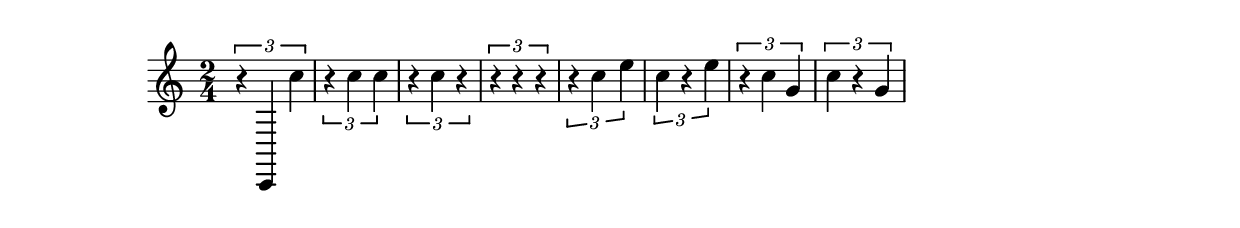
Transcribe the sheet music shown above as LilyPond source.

\version "1.3.146"



\score {
  \context Voice \notes \relative c'' {
    \time 2/4
    \times 2/3 { r c,,, c''' }
    \times 2/3 { r c c }
    \times 2/3 { r c r}
    \times 2/3 { r r r}
    \times 2/3 { r c e}
    \times 2/3 { c r e}
    \times 2/3 { r c g}
    \times 2/3 { c r g}
  }
}

